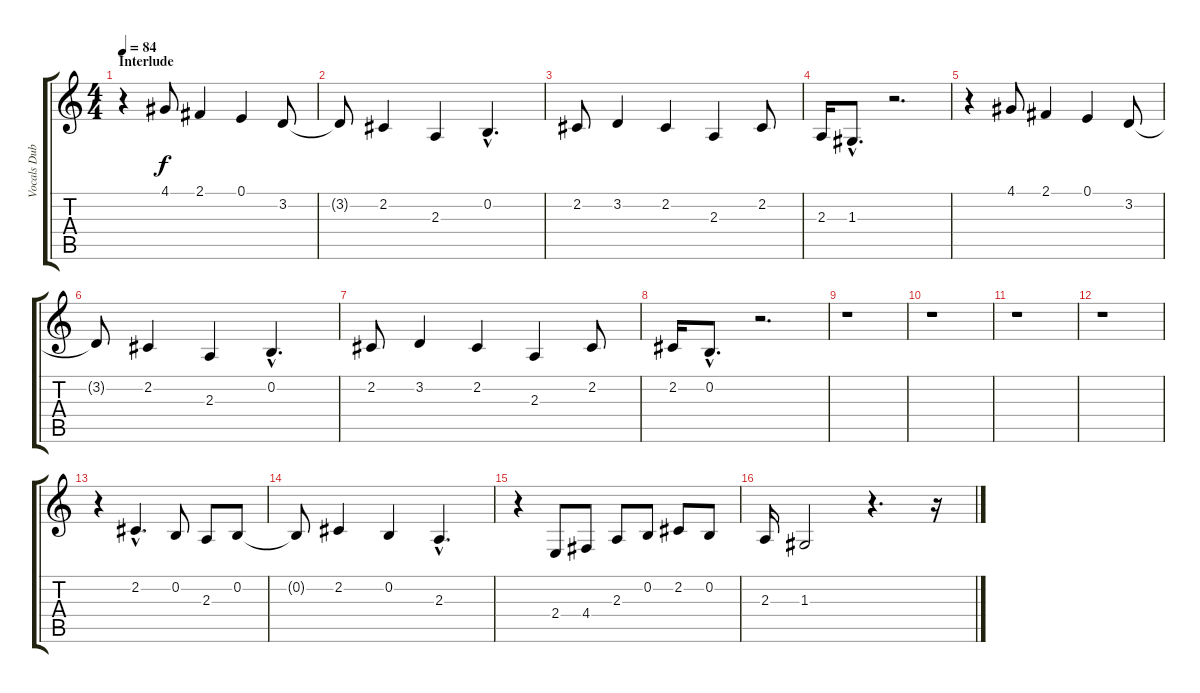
\track ("Vocals Dub" "Vocals Dub") {instrument trombone}
\staff {score tabs}
\tuning (E4 B3 G3 D3 A2 E2) {hide}
\ts (4 4)
\section ("" "Interlude")
\tempo 84
\clef g2
\ks c
r.4{dy f} 4.1.8 2.1.4 0.1.4 3.2.8 |
3.2{t}.8 2.2.4 2.3.4 0.2{hac}.4{d} |
2.2.8 3.2.4 2.2.4 2.3.4 2.2.8 |
2.3.16 1.3{hac}.8{d} r.2{d} |
r.4 4.1.8 2.1.4 0.1.4 3.2.8 |
3.2{t}.8 2.2.4 2.3.4 0.2{hac}.4{d} |
2.2.8 3.2.4 2.2.4 2.3.4 2.2.8 |
2.2.16 0.2{hac}.8{d} r.2{d} |
r.1 |
r.1 |
r.1 |
r.1 |
r.4 2.2{hac}.4{d} 0.2.8 2.3.8 0.2.8 |
0.2{t}.8 2.2.4 0.2.4 2.3{hac}.4{d} |
r.4 2.4.8 4.4.8 2.3.8 0.2.8 2.2.8 0.2.8 |
2.3.16 1.3.2 r.4{d} r.16
